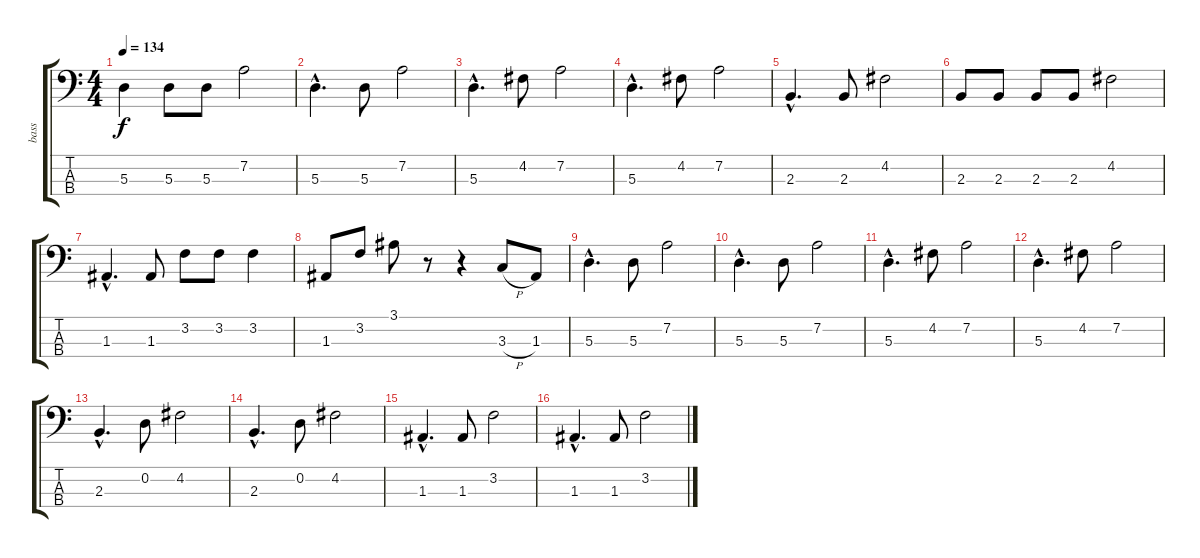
\track ("bass" "bass") {instrument electricbasspick}
\staff {score tabs}
\tuning (G2 D2 A1 E1) {hide}
\ts (4 4)
\tempo 134
\clef f4
\ks c
5.3.4{dy f} 5.3.8 5.3.8 7.2.2 |
5.3{hac}.4{d} 5.3.8 7.2.2 |
5.3{hac}.4{d} 4.2.8 7.2.2 |
5.3{hac}.4{d} 4.2.8 7.2.2 |
2.3{hac}.4{d} 2.3.8 4.2.2 |
2.3.8 2.3.8 2.3.8 2.3.8 4.2.2 |
1.3{hac}.4{d} 1.3.8 3.2.8 3.2.8 3.2.4 |
1.3.8 3.2.8 3.1.8 r.8 r.4 3.3{h}.8 1.3.8 |
5.3{hac}.4{d} 5.3.8 7.2.2 |
5.3{hac}.4{d} 5.3.8 7.2.2 |
5.3{hac}.4{d} 4.2.8 7.2.2 |
5.3{hac}.4{d} 4.2.8 7.2.2 |
2.3{hac}.4{d} 0.2.8 4.2.2 |
2.3{hac}.4{d} 0.2.8 4.2.2 |
1.3{hac}.4{d} 1.3.8 3.2.2 |
1.3{hac}.4{d} 1.3.8 3.2.2
